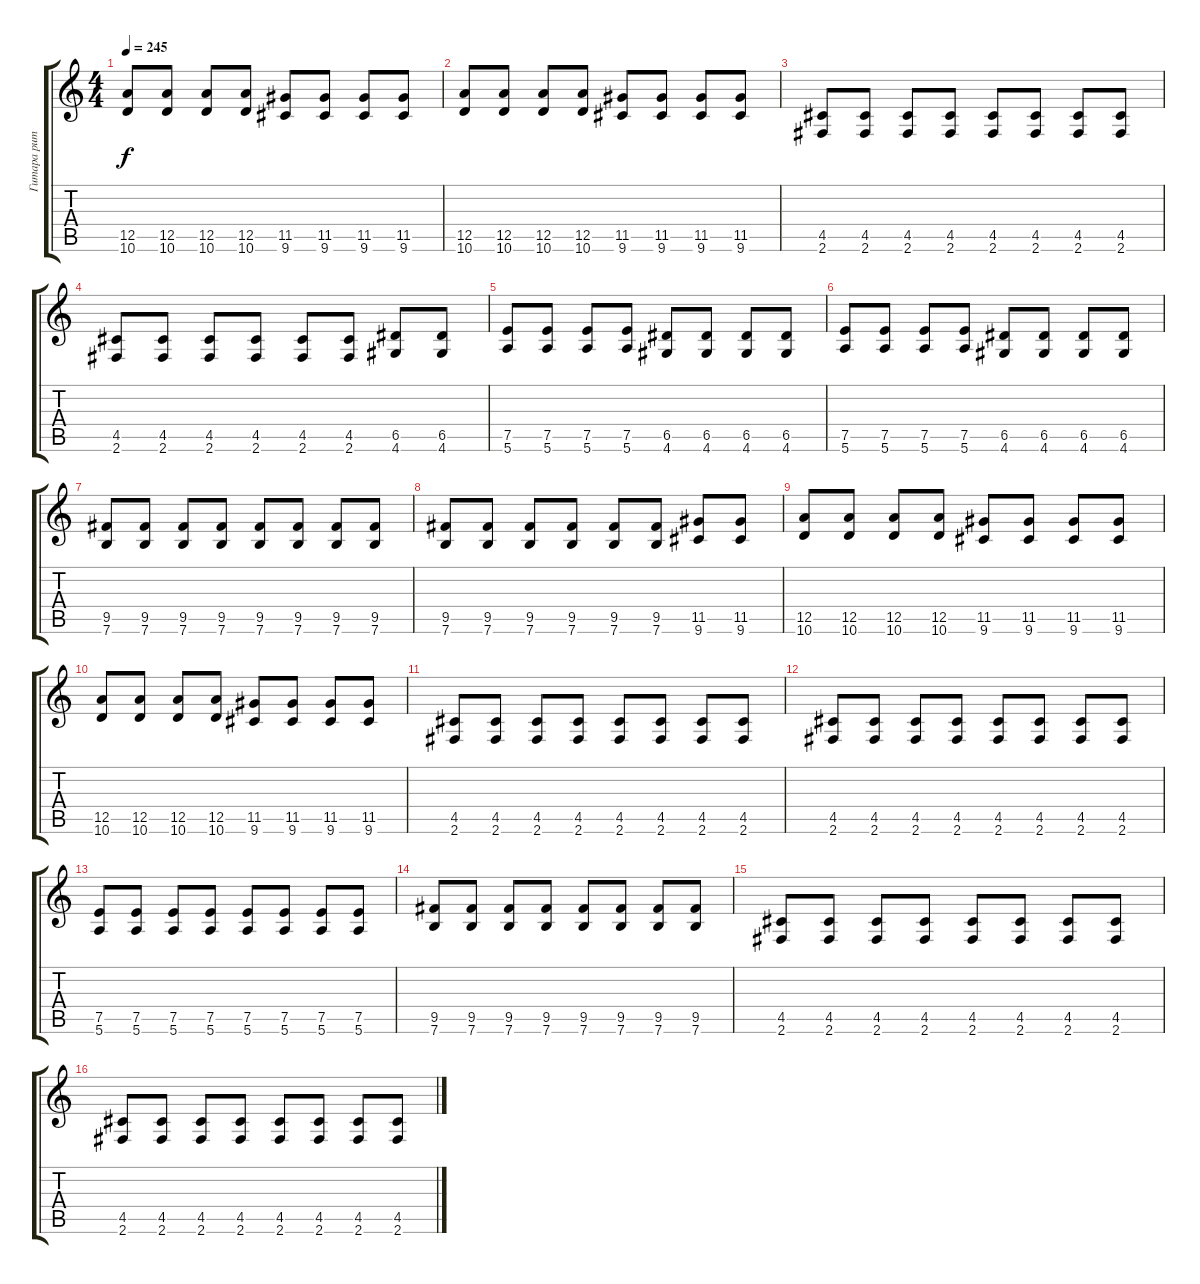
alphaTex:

\track ("Гитара ритм" "Гитара рит") {instrument distortionguitar}
\staff {score tabs}
\tuning (E4 B3 G3 D3 A2 E2) {hide}
\ts (4 4)
\tempo 245
\clef g2
\ks c
(12.5 10.6).8{dy f} (12.5 10.6).8 (12.5 10.6).8 (12.5 10.6).8 (11.5 9.6).8 (11.5 9.6).8 (11.5 9.6).8 (11.5 9.6).8 |
(12.5 10.6).8 (12.5 10.6).8 (12.5 10.6).8 (12.5 10.6).8 (11.5 9.6).8 (11.5 9.6).8 (11.5 9.6).8 (11.5 9.6).8 |
(4.5 2.6).8 (4.5 2.6).8 (4.5 2.6).8 (4.5 2.6).8 (4.5 2.6).8 (4.5 2.6).8 (4.5 2.6).8 (4.5 2.6).8 |
(4.5 2.6).8 (4.5 2.6).8 (4.5 2.6).8 (4.5 2.6).8 (4.5 2.6).8 (4.5 2.6).8 (6.5 4.6).8 (6.5 4.6).8 |
(7.5 5.6).8 (7.5 5.6).8 (7.5 5.6).8 (7.5 5.6).8 (6.5 4.6).8 (6.5 4.6).8 (6.5 4.6).8 (6.5 4.6).8 |
(7.5 5.6).8 (7.5 5.6).8 (7.5 5.6).8 (7.5 5.6).8 (6.5 4.6).8 (6.5 4.6).8 (6.5 4.6).8 (6.5 4.6).8 |
(9.5 7.6).8 (9.5 7.6).8 (9.5 7.6).8 (9.5 7.6).8 (9.5 7.6).8 (9.5 7.6).8 (9.5 7.6).8 (9.5 7.6).8 |
(9.5 7.6).8 (9.5 7.6).8 (9.5 7.6).8 (9.5 7.6).8 (9.5 7.6).8 (9.5 7.6).8 (11.5 9.6).8 (11.5 9.6).8 |
(12.5 10.6).8 (12.5 10.6).8 (12.5 10.6).8 (12.5 10.6).8 (11.5 9.6).8 (11.5 9.6).8 (11.5 9.6).8 (11.5 9.6).8 |
(12.5 10.6).8 (12.5 10.6).8 (12.5 10.6).8 (12.5 10.6).8 (11.5 9.6).8 (11.5 9.6).8 (11.5 9.6).8 (11.5 9.6).8 |
(4.5 2.6).8 (4.5 2.6).8 (4.5 2.6).8 (4.5 2.6).8 (4.5 2.6).8 (4.5 2.6).8 (4.5 2.6).8 (4.5 2.6).8 |
(4.5 2.6).8 (4.5 2.6).8 (4.5 2.6).8 (4.5 2.6).8 (4.5 2.6).8 (4.5 2.6).8 (4.5 2.6).8 (4.5 2.6).8 |
(7.5 5.6).8 (7.5 5.6).8 (7.5 5.6).8 (7.5 5.6).8 (7.5 5.6).8 (7.5 5.6).8 (7.5 5.6).8 (7.5 5.6).8 |
(9.5 7.6).8 (9.5 7.6).8 (9.5 7.6).8 (9.5 7.6).8 (9.5 7.6).8 (9.5 7.6).8 (9.5 7.6).8 (9.5 7.6).8 |
(4.5 2.6).8 (4.5 2.6).8 (4.5 2.6).8 (4.5 2.6).8 (4.5 2.6).8 (4.5 2.6).8 (4.5 2.6).8 (4.5 2.6).8 |
(4.5 2.6).8 (4.5 2.6).8 (4.5 2.6).8 (4.5 2.6).8 (4.5 2.6).8 (4.5 2.6).8 (4.5 2.6).8 (4.5 2.6).8
